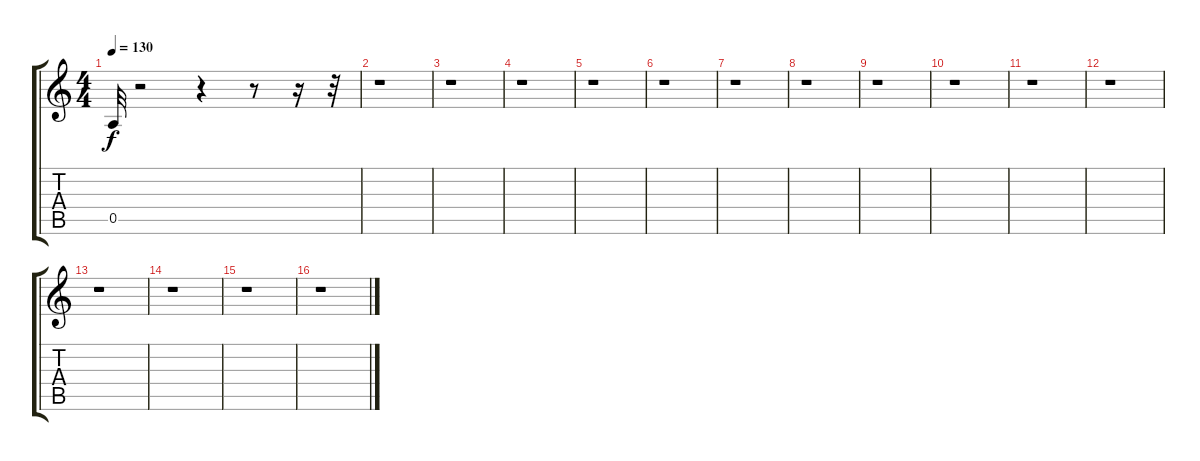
\track "" {instrument guitarharmonics}
\staff {score tabs}
\tuning (E4 B3 G3 D3 A2 E2) {hide}
\ts (4 4)
\tempo 130
\clef g2
\ks c
0.5{t}.32{dy f} r.2 r.4 r.8 r.16 r.32 |
r.1 |
r.1 |
r.1 |
r.1 |
r.1 |
r.1 |
r.1 |
r.1 |
r.1 |
r.1 |
r.1 |
r.1 |
r.1 |
r.1 |
r.1
